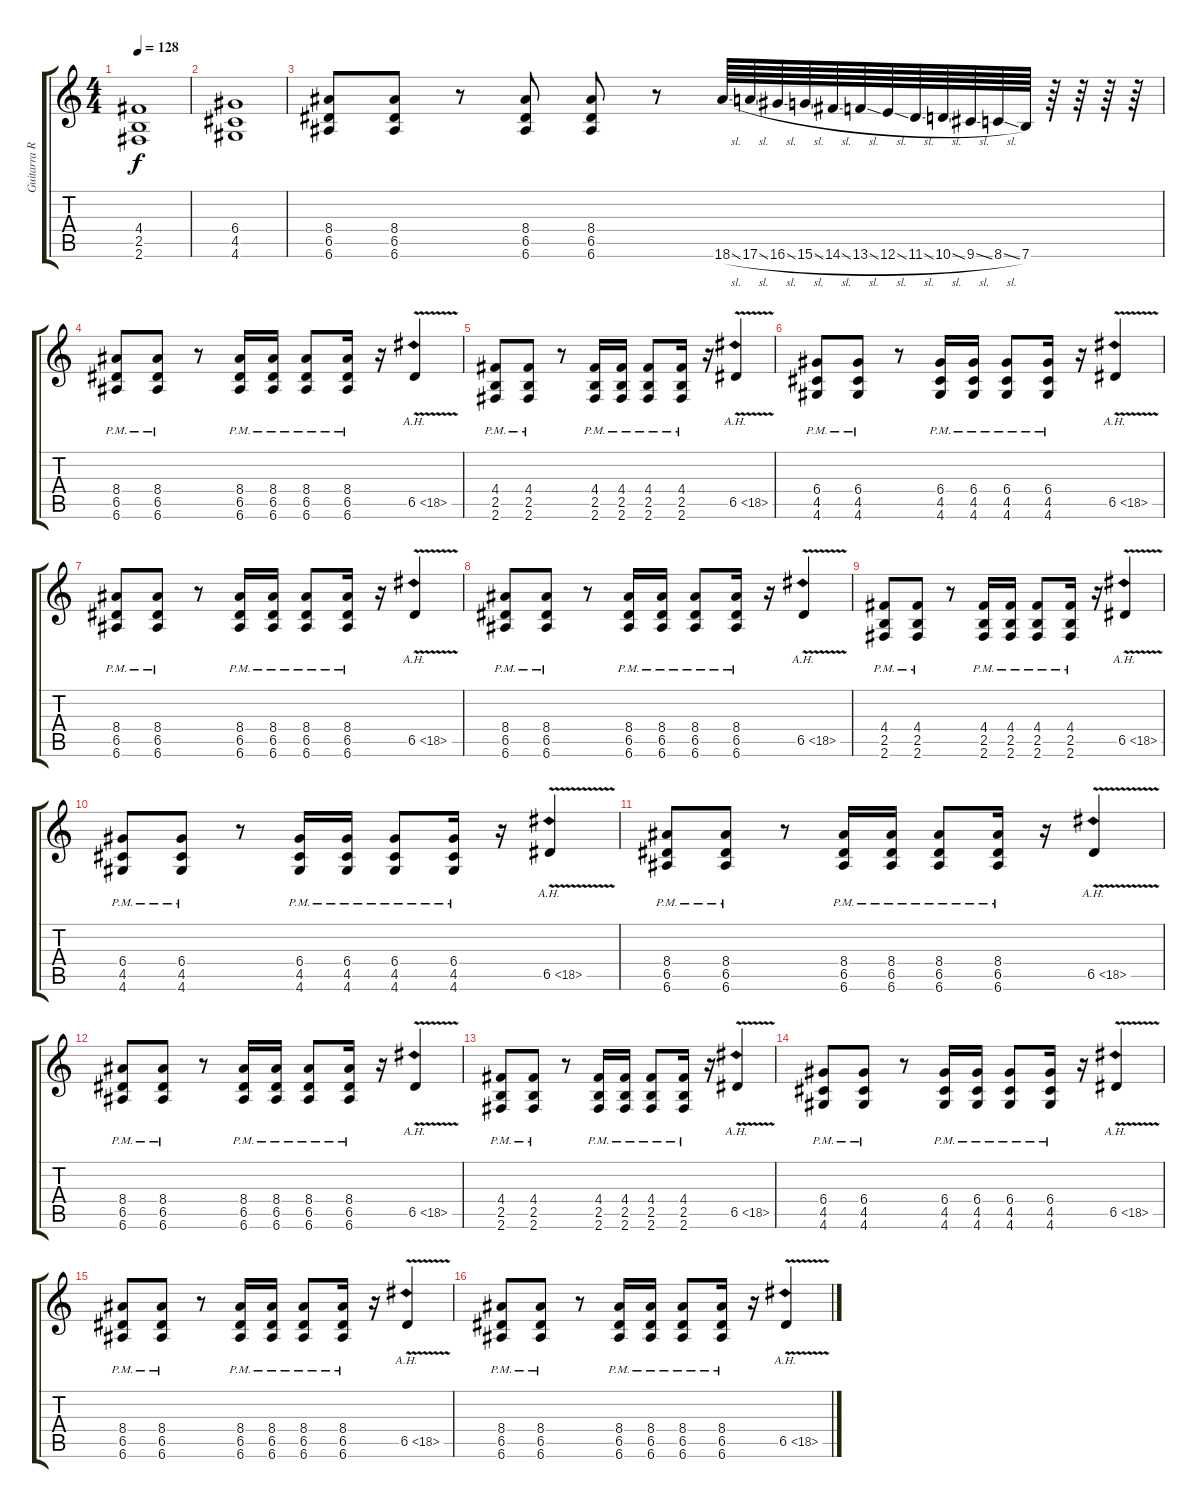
\track ("Guitarra Ritmica" "Guitarra R") {instrument overdrivenguitar}
\staff {score tabs}
\tuning (E4 B3 G3 D3 A2 E2) {hide}
\ts (4 4)
\tempo 128
\clef g2
\ks c
(4.4 2.5 2.6).1{dy f} |
(6.4 4.5 4.6).1 |
(8.4 6.5 6.6).8 (8.4 6.5 6.6).8 r.8 (8.4 6.5 6.6).8 (8.4 6.5 6.6).8 r.8 18.6{sl}.64 17.6{sl}.64 16.6{sl}.64 15.6{sl}.64 14.6{sl}.64 13.6{sl}.64 12.6{sl}.64 11.6{sl}.64 10.6{sl}.64 9.6{sl}.64 8.6{sl}.64 7.6.64 r.64 r.64 r.64 r.64 |
(8.4{pm} 6.5{pm} 6.6{pm}).8 (8.4{pm} 6.5{pm} 6.6{pm}).8 r.8 (8.4{pm} 6.5{pm} 6.6{pm}).16 (8.4{pm} 6.5{pm} 6.6{pm}).16 (8.4{pm} 6.5{pm} 6.6{pm}).8 (8.4{pm} 6.5{pm} 6.6{pm}).16 r.16 6.5{ah 12 v}.4 |
(4.4{pm} 2.5{pm} 2.6{pm}).8 (4.4{pm} 2.5{pm} 2.6{pm}).8 r.8 (4.4{pm} 2.5{pm} 2.6{pm}).16 (4.4{pm} 2.5{pm} 2.6{pm}).16 (4.4{pm} 2.5{pm} 2.6{pm}).8 (4.4{pm} 2.5{pm} 2.6{pm}).16 r.16 6.5{ah 12 v}.4 |
(6.4{pm} 4.5{pm} 4.6{pm}).8 (6.4{pm} 4.5{pm} 4.6{pm}).8 r.8 (6.4{pm} 4.5{pm} 4.6{pm}).16 (6.4{pm} 4.5{pm} 4.6{pm}).16 (6.4{pm} 4.5{pm} 4.6{pm}).8 (6.4{pm} 4.5{pm} 4.6{pm}).16 r.16 6.5{ah 12 v}.4 |
(8.4{pm} 6.5{pm} 6.6{pm}).8 (8.4{pm} 6.5{pm} 6.6{pm}).8 r.8 (8.4{pm} 6.5{pm} 6.6{pm}).16 (8.4{pm} 6.5{pm} 6.6{pm}).16 (8.4{pm} 6.5{pm} 6.6{pm}).8 (8.4{pm} 6.5{pm} 6.6{pm}).16 r.16 6.5{ah 12 v}.4 |
(8.4{pm} 6.5{pm} 6.6{pm}).8 (8.4{pm} 6.5{pm} 6.6{pm}).8 r.8 (8.4{pm} 6.5{pm} 6.6{pm}).16 (8.4{pm} 6.5{pm} 6.6{pm}).16 (8.4{pm} 6.5{pm} 6.6{pm}).8 (8.4{pm} 6.5{pm} 6.6{pm}).16 r.16 6.5{ah 12 v}.4 |
(4.4{pm} 2.5{pm} 2.6{pm}).8 (4.4{pm} 2.5{pm} 2.6{pm}).8 r.8 (4.4{pm} 2.5{pm} 2.6{pm}).16 (4.4{pm} 2.5{pm} 2.6{pm}).16 (4.4{pm} 2.5{pm} 2.6{pm}).8 (4.4{pm} 2.5{pm} 2.6{pm}).16 r.16 6.5{ah 12 v}.4 |
(6.4{pm} 4.5{pm} 4.6{pm}).8 (6.4{pm} 4.5{pm} 4.6{pm}).8 r.8 (6.4{pm} 4.5{pm} 4.6{pm}).16 (6.4{pm} 4.5{pm} 4.6{pm}).16 (6.4{pm} 4.5{pm} 4.6{pm}).8 (6.4{pm} 4.5{pm} 4.6{pm}).16 r.16 6.5{ah 12 v}.4 |
(8.4{pm} 6.5{pm} 6.6{pm}).8 (8.4{pm} 6.5{pm} 6.6{pm}).8 r.8 (8.4{pm} 6.5{pm} 6.6{pm}).16 (8.4{pm} 6.5{pm} 6.6{pm}).16 (8.4{pm} 6.5{pm} 6.6{pm}).8 (8.4{pm} 6.5{pm} 6.6{pm}).16 r.16 6.5{ah 12 v}.4 |
(8.4{pm} 6.5{pm} 6.6{pm}).8 (8.4{pm} 6.5{pm} 6.6{pm}).8 r.8 (8.4{pm} 6.5{pm} 6.6{pm}).16 (8.4{pm} 6.5{pm} 6.6{pm}).16 (8.4{pm} 6.5{pm} 6.6{pm}).8 (8.4{pm} 6.5{pm} 6.6{pm}).16 r.16 6.5{ah 12 v}.4 |
(4.4{pm} 2.5{pm} 2.6{pm}).8 (4.4{pm} 2.5{pm} 2.6{pm}).8 r.8 (4.4{pm} 2.5{pm} 2.6{pm}).16 (4.4{pm} 2.5{pm} 2.6{pm}).16 (4.4{pm} 2.5{pm} 2.6{pm}).8 (4.4{pm} 2.5{pm} 2.6{pm}).16 r.16 6.5{ah 12 v}.4 |
(6.4{pm} 4.5{pm} 4.6{pm}).8 (6.4{pm} 4.5{pm} 4.6{pm}).8 r.8 (6.4{pm} 4.5{pm} 4.6{pm}).16 (6.4{pm} 4.5{pm} 4.6{pm}).16 (6.4{pm} 4.5{pm} 4.6{pm}).8 (6.4{pm} 4.5{pm} 4.6{pm}).16 r.16 6.5{ah 12 v}.4 |
(8.4{pm} 6.5{pm} 6.6{pm}).8 (8.4{pm} 6.5{pm} 6.6{pm}).8 r.8 (8.4{pm} 6.5{pm} 6.6{pm}).16 (8.4{pm} 6.5{pm} 6.6{pm}).16 (8.4{pm} 6.5{pm} 6.6{pm}).8 (8.4{pm} 6.5{pm} 6.6{pm}).16 r.16 6.5{ah 12 v}.4 |
(8.4{pm} 6.5{pm} 6.6{pm}).8 (8.4{pm} 6.5{pm} 6.6{pm}).8 r.8 (8.4{pm} 6.5{pm} 6.6{pm}).16 (8.4{pm} 6.5{pm} 6.6{pm}).16 (8.4{pm} 6.5{pm} 6.6{pm}).8 (8.4{pm} 6.5{pm} 6.6{pm}).16 r.16 6.5{ah 12 v}.4
